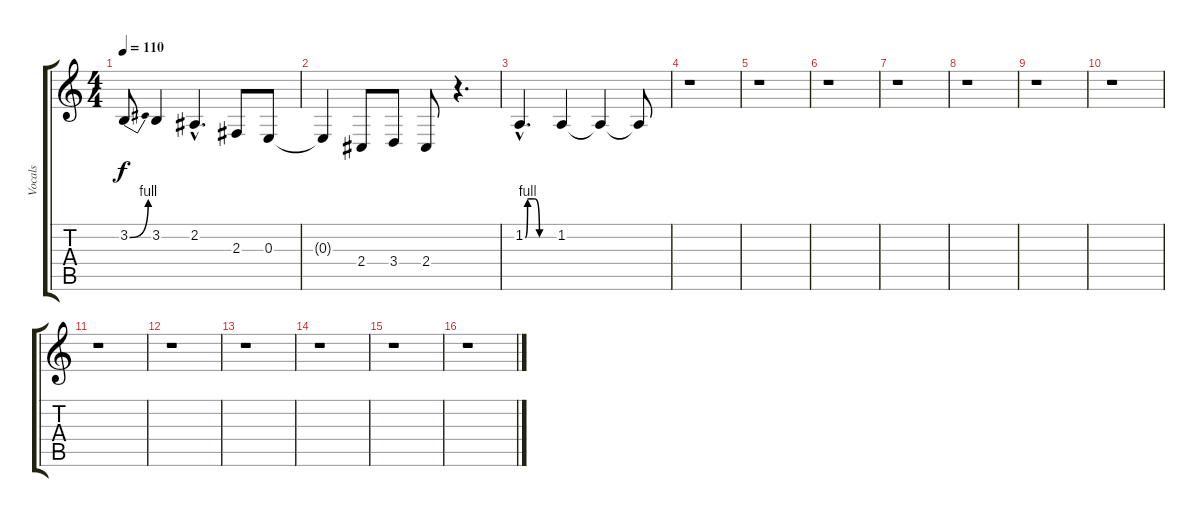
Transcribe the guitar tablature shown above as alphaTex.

\track ("Vocals" "Vocals") {instrument lead2sawtooth}
\staff {score tabs}
\tuning (Db4 Ab3 E3 B2 Gb2 Db2) {hide}
\ts (4 4)
\tempo 110
\clef g2
\ks c
3.2{be (bend 0 0 60 4)}.8{dy f volume 12} 3.2.4 2.2{hac}.4{d} 2.3.8 0.3.8 |
0.3{t}.4 2.4.8 3.4.8 2.4.8 r.4{d} |
1.2{be (custom 0 0 5 4 20 4 30 0 60 0) hac}.4{d} 1.2.4{volume 0} 1.2{t}.4 1.2{t}.8 |
r.1 |
r.1 |
r.1 |
r.1 |
r.1 |
r.1 |
r.1 |
r.1 |
r.1 |
r.1 |
r.1 |
r.1 |
r.1
